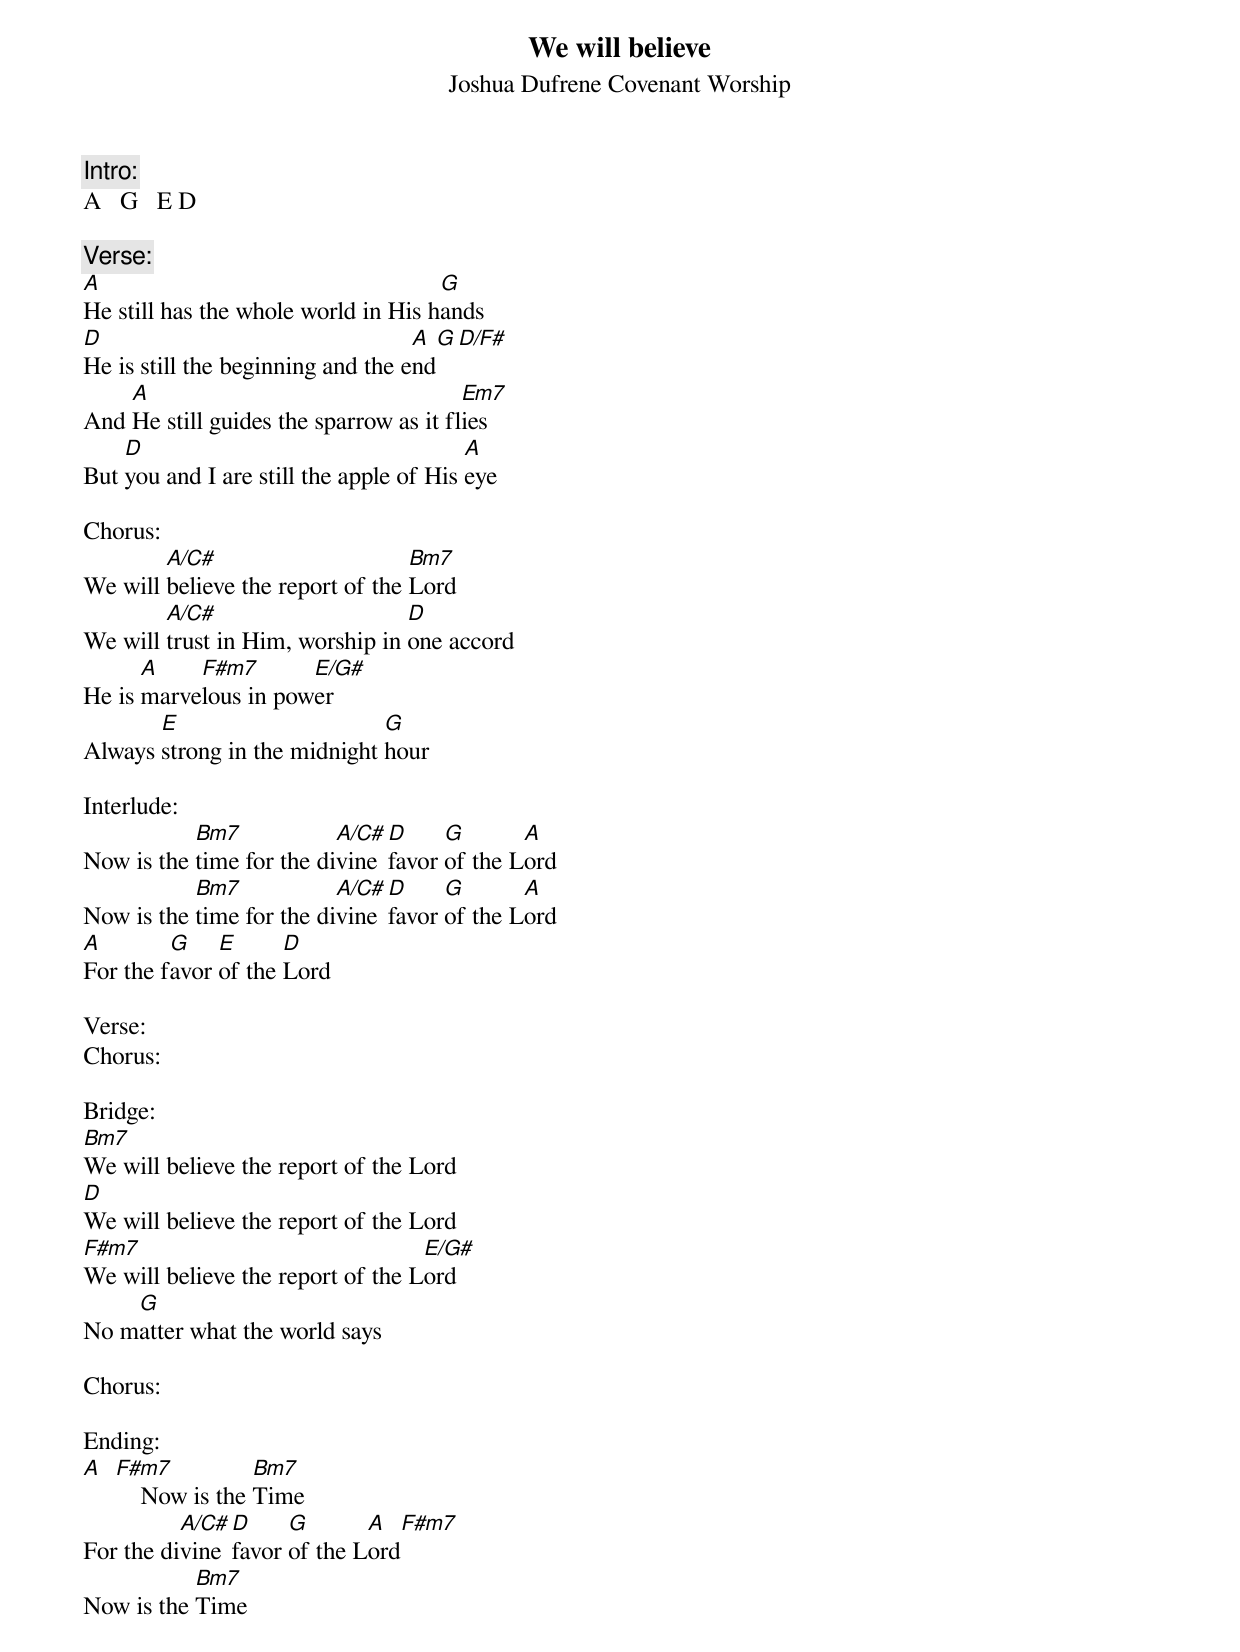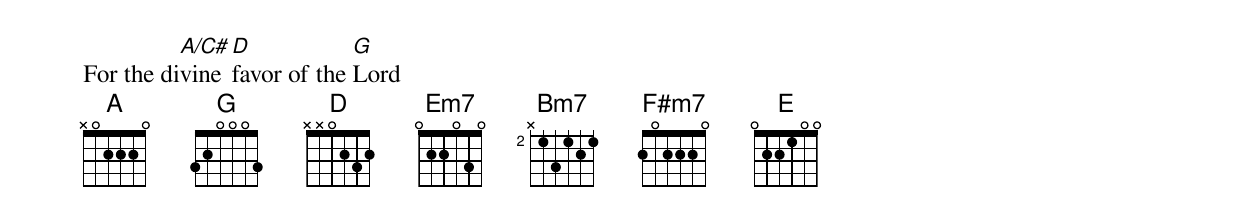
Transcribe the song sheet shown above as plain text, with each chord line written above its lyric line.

We will believe
Joshua Dufrene Covenant Worship

Intro:
A   G   E D

Verse:
A                                    G
He still has the whole world in His hands
D                                  A   G D/F#
He is still the beginning and the end
    A                                   Em7
And He still guides the sparrow as it flies
    D                                    A
But you and I are still the apple of His eye

Chorus:
        A/C#                      Bm7
We will believe the report of the Lord
        A/C#                     D
We will trust in Him, worship in one accord
      A    F#m7       E/G#
He is marvelous in power
       E                      G
Always strong in the midnight hour

Interlude:
           Bm7            A/C# D     G       A
Now is the time for the divine favor of the Lord
           Bm7            A/C# D     G       A
Now is the time for the divine favor of the Lord
A        G    E      D
For the favor of the Lord

Verse:
Chorus:

Bridge:
Bm7
We will believe the report of the Lord
D
We will believe the report of the Lord
F#m7                               E/G#
We will believe the report of the Lord
    G
No matter what the world says

Chorus:

Ending:
A F#m7           Bm7
      Now is the Time
          A/C# D     G       A  F#m7
For the divine favor of the Lord
           Bm7
Now is the Time
          A/C# D            G
For the divine favor of the Lord
